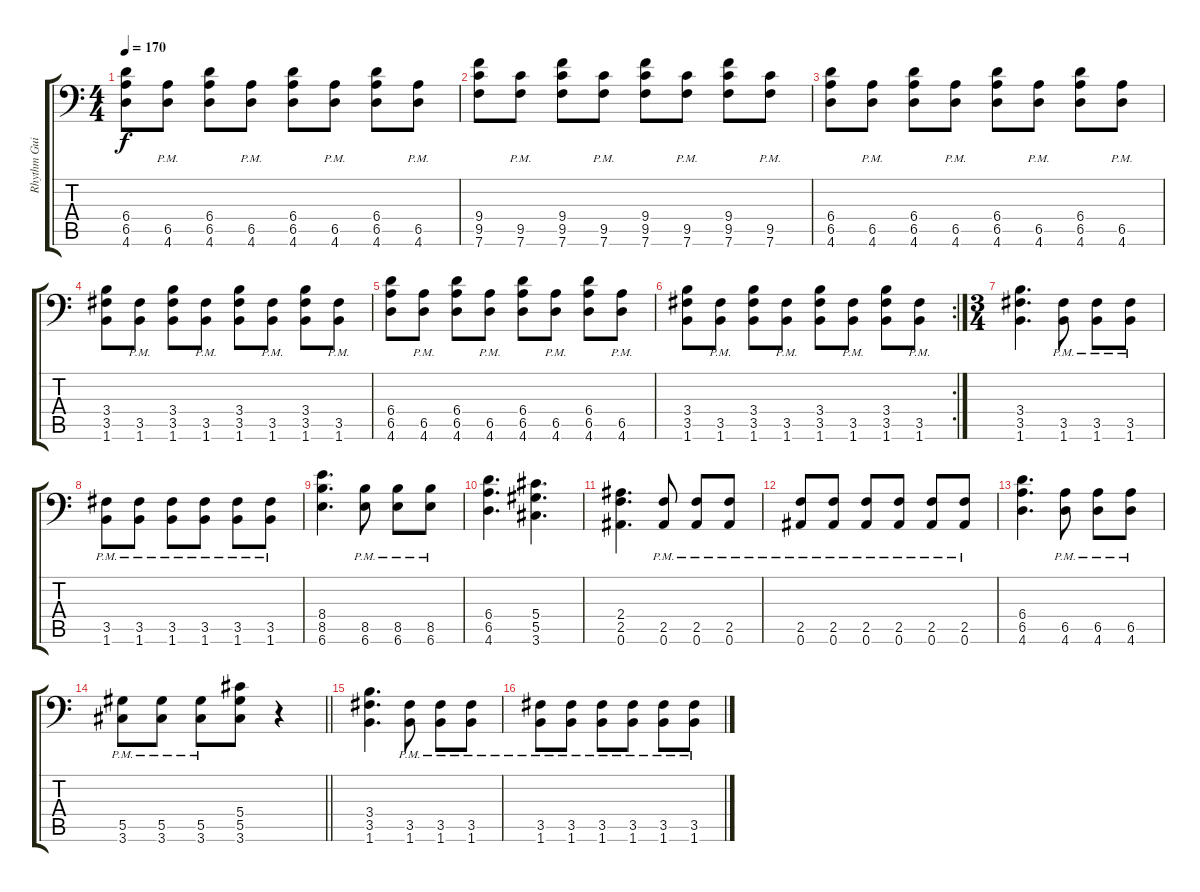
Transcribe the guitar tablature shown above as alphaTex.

\track ("Rhythm Guitar 1" "Rhythm Gui") {instrument distortionguitar}
\staff {score tabs}
\tuning (Bb3 F3 Db3 Ab2 Eb2 Bb1) {hide}
\ts (4 4)
\tempo 170
\clef f4
\ks c
(6.4 6.5 4.6).8{dy f} (6.5{pm} 4.6{pm}).8 (6.4 6.5 4.6).8 (6.5{pm} 4.6{pm}).8 (6.4 6.5 4.6).8 (6.5{pm} 4.6{pm}).8 (6.4 6.5 4.6).8 (6.5{pm} 4.6{pm}).8 |
(9.4 9.5 7.6).8 (9.5{pm} 7.6{pm}).8 (9.4 9.5 7.6).8 (9.5{pm} 7.6{pm}).8 (9.4 9.5 7.6).8 (9.5{pm} 7.6{pm}).8 (9.4 9.5 7.6).8 (9.5{pm} 7.6{pm}).8 |
(6.4 6.5 4.6).8 (6.5{pm} 4.6{pm}).8 (6.4 6.5 4.6).8 (6.5{pm} 4.6{pm}).8 (6.4 6.5 4.6).8 (6.5{pm} 4.6{pm}).8 (6.4 6.5 4.6).8 (6.5{pm} 4.6{pm}).8 |
(3.4 3.5 1.6).8 (3.5{pm} 1.6{pm}).8 (3.4 3.5 1.6).8 (3.5{pm} 1.6{pm}).8 (3.4 3.5 1.6).8 (3.5{pm} 1.6{pm}).8 (3.4 3.5 1.6).8 (3.5{pm} 1.6{pm}).8 |
(6.4 6.5 4.6).8 (6.5{pm} 4.6{pm}).8 (6.4 6.5 4.6).8 (6.5{pm} 4.6{pm}).8 (6.4 6.5 4.6).8 (6.5{pm} 4.6{pm}).8 (6.4 6.5 4.6).8 (6.5{pm} 4.6{pm}).8 |
\rc 2
(3.4 3.5 1.6).8 (3.5{pm} 1.6{pm}).8 (3.4 3.5 1.6).8 (3.5{pm} 1.6{pm}).8 (3.4 3.5 1.6).8 (3.5{pm} 1.6{pm}).8 (3.4 3.5 1.6).8 (3.5{pm} 1.6{pm}).8 |
\ts (3 4)
(3.4 3.5 1.6).4{d} (3.5{pm} 1.6{pm}).8 (3.5{pm} 1.6{pm}).8 (3.5{pm} 1.6{pm}).8 |
(3.5{pm} 1.6{pm}).8 (3.5{pm} 1.6{pm}).8 (3.5{pm} 1.6{pm}).8 (3.5{pm} 1.6{pm}).8 (3.5{pm} 1.6{pm}).8 (3.5{pm} 1.6{pm}).8 |
(8.4 8.5 6.6).4{d} (8.5{pm} 6.6{pm}).8 (8.5{pm} 6.6{pm}).8 (8.5{pm} 6.6{pm}).8 |
(6.4 6.5 4.6).4{d} (5.4 5.5 3.6).4{d} |
(2.4 2.5 0.6).4{d} (2.5{pm} 0.6{pm}).8 (2.5{pm} 0.6{pm}).8 (2.5{pm} 0.6{pm}).8 |
(2.5{pm} 0.6{pm}).8 (2.5{pm} 0.6{pm}).8 (2.5{pm} 0.6{pm}).8 (2.5{pm} 0.6{pm}).8 (2.5{pm} 0.6{pm}).8 (2.5{pm} 0.6{pm}).8 |
(6.4 6.5 4.6).4{d} (6.5{pm} 4.6{pm}).8 (6.5{pm} 4.6{pm}).8 (6.5{pm} 4.6{pm}).8 |
\barLineRight lightlight
(5.5{pm} 3.6{pm}).8 (5.5{pm} 3.6{pm}).8 (5.5{pm} 3.6{pm}).8 (5.4 5.5 3.6).8 r.4 |
(3.4 3.5 1.6).4{d} (3.5{pm} 1.6{pm}).8 (3.5{pm} 1.6{pm}).8 (3.5{pm} 1.6{pm}).8 |
(3.5{pm} 1.6{pm}).8 (3.5{pm} 1.6{pm}).8 (3.5{pm} 1.6{pm}).8 (3.5{pm} 1.6{pm}).8 (3.5{pm} 1.6{pm}).8 (3.5{pm} 1.6{pm}).8
